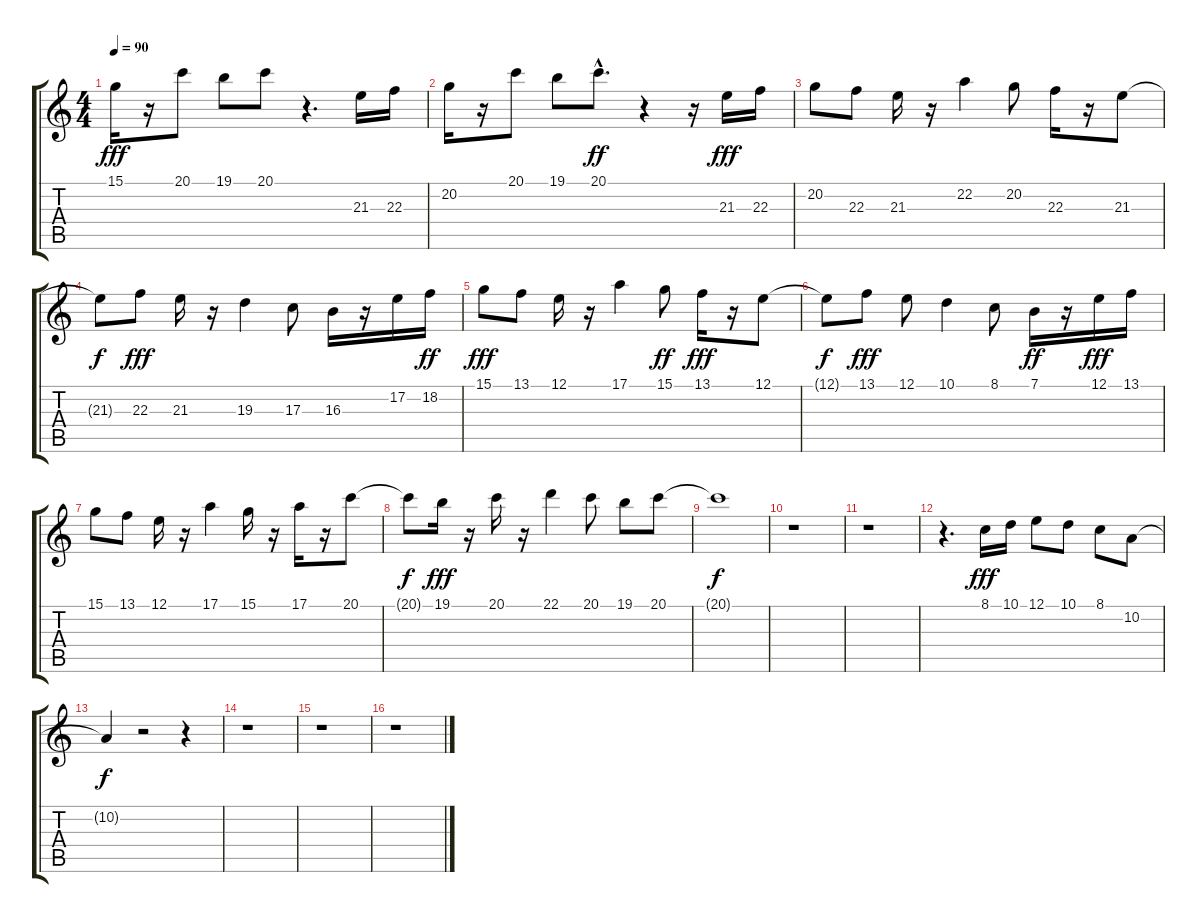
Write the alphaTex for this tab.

\track "" {instrument brightacousticpiano}
\staff {score tabs}
\tuning (E4 B3 G3 D3 A2 E2) {hide}
\ts (4 4)
\tempo 90
\clef g2
\ks c
15.1.16{dy fff} r.16 20.1.8 19.1.8 20.1.8 r.4{d} 21.3.16 22.3.16 |
20.2.16 r.16 20.1.8 19.1.8 20.1{hac}.8{d dy ff} r.4 r.16 21.3.16{dy fff} 22.3.16 |
20.2.8 22.3.8 21.3.16 r.16 22.2.4 20.2.8 22.3.16 r.16 21.3.8 |
21.3{t}.8{dy f} 22.3.8{dy fff} 21.3.16 r.16 19.3.4 17.3.8 16.3.16 r.16 17.2.16 18.2.16{dy ff} |
15.1.8{dy fff} 13.1.8 12.1.16 r.16 17.1.4 15.1.8{dy ff} 13.1.16{dy fff} r.16 12.1.8 |
12.1{t}.8{dy f} 13.1.8{dy fff} 12.1.8 10.1.4 8.1.8 7.1.16{dy ff} r.16 12.1.16{dy fff} 13.1.16 |
15.1.8 13.1.8 12.1.16 r.16 17.1.4 15.1.16 r.16 17.1.16 r.16 20.1.8 |
20.1{t}.8{dy f} 19.1.16{dy fff} r.16 20.1.16 r.16 22.1.4 20.1.8 19.1.8 20.1.8 |
20.1{t}.1{dy f} |
r.1 |
r.1 |
r.4{d} 8.1.16{dy fff} 10.1.16 12.1.8 10.1.8 8.1.8 10.2.8 |
10.2{t}.4{dy f} r.2 r.4 |
r.1 |
r.1 |
r.1
